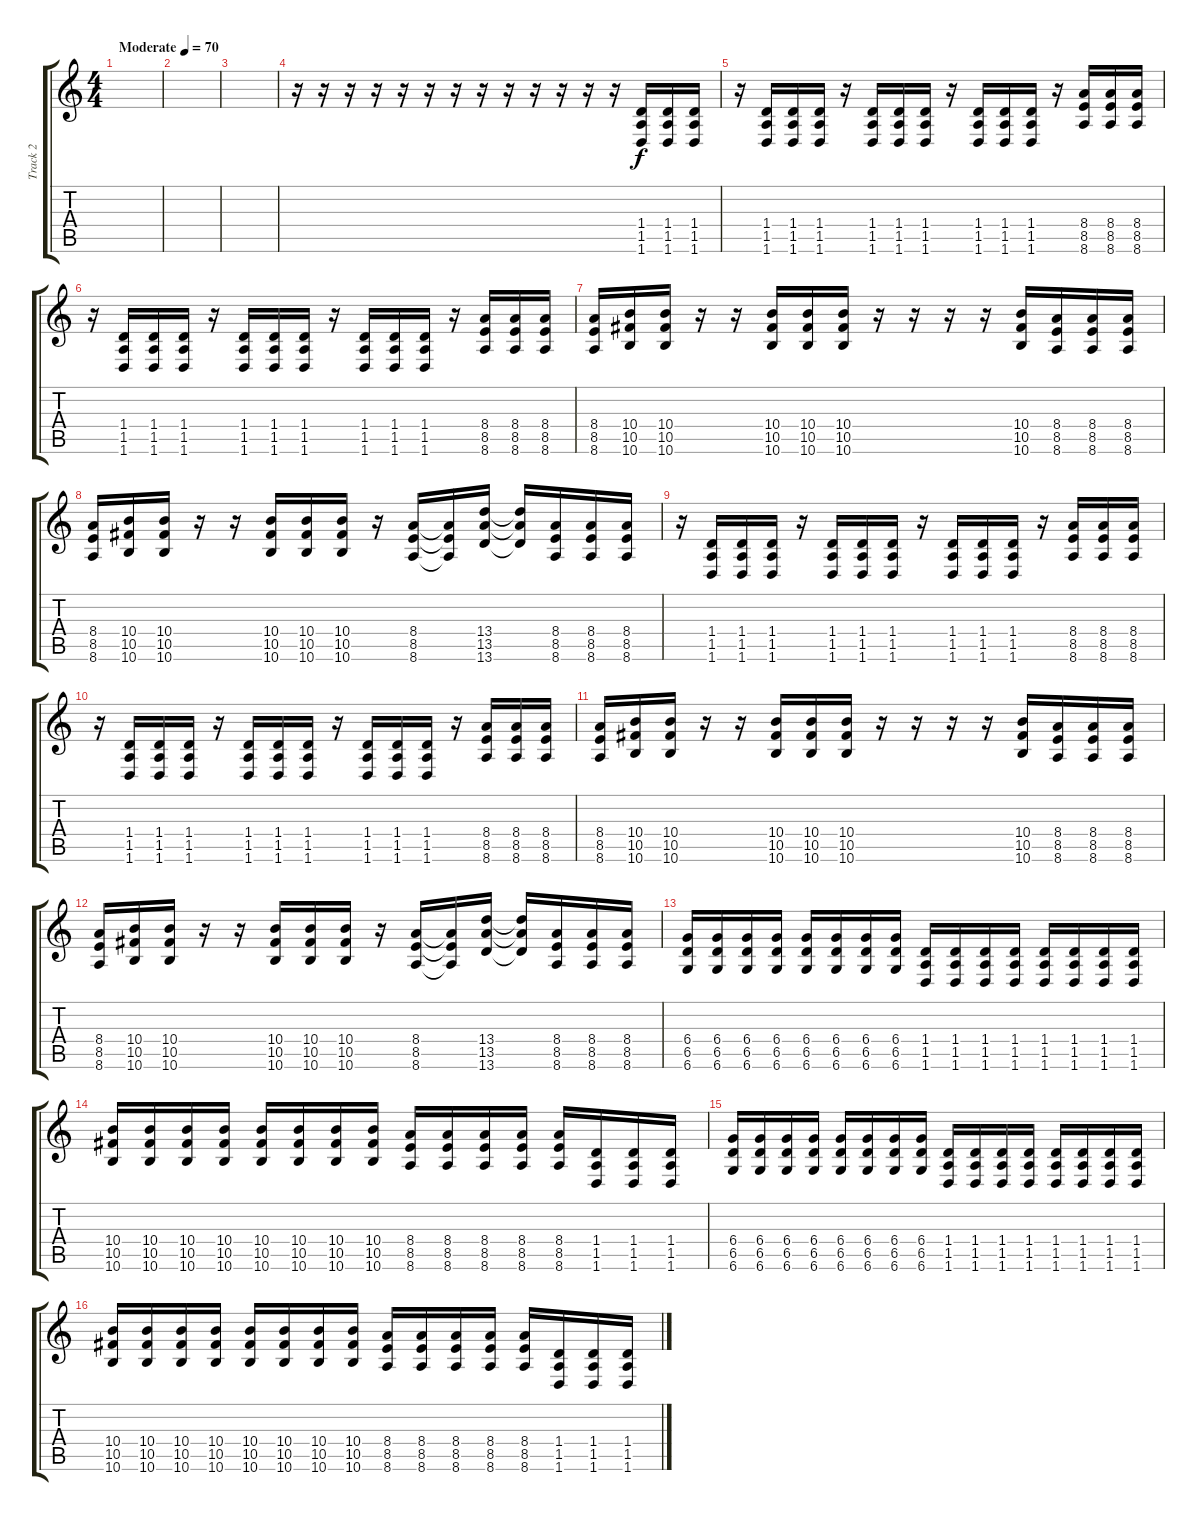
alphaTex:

\track ("Track 2" "Track 2") {instrument distortionguitar}
\staff {score tabs}
\tuning (Eb4 Bb3 Gb3 Db3 Ab2 Db2) {hide}
\ts (4 4)
\tempo (70 "Moderate")
\clef g2
\ks c
|
|
|
r.16 r.16 r.16 r.16 r.16 r.16 r.16 r.16 r.16 r.16 r.16 r.16 r.16 (1.4 1.5 1.6).16 (1.4 1.5 1.6).16 (1.4 1.5 1.6).16 |
r.16 (1.4 1.5 1.6).16 (1.4 1.5 1.6).16 (1.4 1.5 1.6).16 r.16 (1.4 1.5 1.6).16 (1.4 1.5 1.6).16 (1.4 1.5 1.6).16 r.16 (1.4 1.5 1.6).16 (1.4 1.5 1.6).16 (1.4 1.5 1.6).16 r.16 (8.4 8.5 8.6).16 (8.4 8.5 8.6).16 (8.4 8.5 8.6).16 |
r.16 (1.4 1.5 1.6).16 (1.4 1.5 1.6).16 (1.4 1.5 1.6).16 r.16 (1.4 1.5 1.6).16 (1.4 1.5 1.6).16 (1.4 1.5 1.6).16 r.16 (1.4 1.5 1.6).16 (1.4 1.5 1.6).16 (1.4 1.5 1.6).16 r.16 (8.4 8.5 8.6).16 (8.4 8.5 8.6).16 (8.4 8.5 8.6).16 |
(8.4 8.5 8.6).16 (10.4 10.5 10.6).16 (10.4 10.5 10.6).16 r.16 r.16 (10.4 10.5 10.6).16 (10.4 10.5 10.6).16 (10.4 10.5 10.6).16 r.16 r.16 r.16 r.16 (10.4 10.5 10.6).16 (8.4 8.5 8.6).16 (8.4 8.5 8.6).16 (8.4 8.5 8.6).16 |
(8.4 8.5 8.6).16 (10.4 10.5 10.6).16 (10.4 10.5 10.6).16 r.16 r.16 (10.4 10.5 10.6).16 (10.4 10.5 10.6).16 (10.4 10.5 10.6).16 r.16 (8.4 8.5 8.6).16 (8.4{t} 8.5{t} 8.6{t}).16 (13.4 13.5 13.6).16 (13.4{t} 13.5{t} 13.6{t}).16 (8.4 8.5 8.6).16 (8.4 8.5 8.6).16 (8.4 8.5 8.6).16 |
r.16 (1.4 1.5 1.6).16 (1.4 1.5 1.6).16 (1.4 1.5 1.6).16 r.16 (1.4 1.5 1.6).16 (1.4 1.5 1.6).16 (1.4 1.5 1.6).16 r.16 (1.4 1.5 1.6).16 (1.4 1.5 1.6).16 (1.4 1.5 1.6).16 r.16 (8.4 8.5 8.6).16 (8.4 8.5 8.6).16 (8.4 8.5 8.6).16 |
r.16 (1.4 1.5 1.6).16 (1.4 1.5 1.6).16 (1.4 1.5 1.6).16 r.16 (1.4 1.5 1.6).16 (1.4 1.5 1.6).16 (1.4 1.5 1.6).16 r.16 (1.4 1.5 1.6).16 (1.4 1.5 1.6).16 (1.4 1.5 1.6).16 r.16 (8.4 8.5 8.6).16 (8.4 8.5 8.6).16 (8.4 8.5 8.6).16 |
(8.4 8.5 8.6).16 (10.4 10.5 10.6).16 (10.4 10.5 10.6).16 r.16 r.16 (10.4 10.5 10.6).16 (10.4 10.5 10.6).16 (10.4 10.5 10.6).16 r.16 r.16 r.16 r.16 (10.4 10.5 10.6).16 (8.4 8.5 8.6).16 (8.4 8.5 8.6).16 (8.4 8.5 8.6).16 |
(8.4 8.5 8.6).16 (10.4 10.5 10.6).16 (10.4 10.5 10.6).16 r.16 r.16 (10.4 10.5 10.6).16 (10.4 10.5 10.6).16 (10.4 10.5 10.6).16 r.16 (8.4 8.5 8.6).16 (8.4{t} 8.5{t} 8.6{t}).16 (13.4 13.5 13.6).16 (13.4{t} 13.5{t} 13.6{t}).16 (8.4 8.5 8.6).16 (8.4 8.5 8.6).16 (8.4 8.5 8.6).16 |
(6.4 6.5 6.6).16 (6.4 6.5 6.6).16 (6.4 6.5 6.6).16 (6.4 6.5 6.6).16 (6.4 6.5 6.6).16 (6.4 6.5 6.6).16 (6.4 6.5 6.6).16 (6.4 6.5 6.6).16 (1.4 1.5 1.6).16 (1.4 1.5 1.6).16 (1.4 1.5 1.6).16 (1.4 1.5 1.6).16 (1.4 1.5 1.6).16 (1.4 1.5 1.6).16 (1.4 1.5 1.6).16 (1.4 1.5 1.6).16 |
(10.4 10.5 10.6).16 (10.4 10.5 10.6).16 (10.4 10.5 10.6).16 (10.4 10.5 10.6).16 (10.4 10.5 10.6).16 (10.4 10.5 10.6).16 (10.4 10.5 10.6).16 (10.4 10.5 10.6).16 (8.4 8.5 8.6).16 (8.4 8.5 8.6).16 (8.4 8.5 8.6).16 (8.4 8.5 8.6).16 (8.4 8.5 8.6).16 (1.4 1.5 1.6).16 (1.4 1.5 1.6).16 (1.4 1.5 1.6).16 |
(6.4 6.5 6.6).16 (6.4 6.5 6.6).16 (6.4 6.5 6.6).16 (6.4 6.5 6.6).16 (6.4 6.5 6.6).16 (6.4 6.5 6.6).16 (6.4 6.5 6.6).16 (6.4 6.5 6.6).16 (1.4 1.5 1.6).16 (1.4 1.5 1.6).16 (1.4 1.5 1.6).16 (1.4 1.5 1.6).16 (1.4 1.5 1.6).16 (1.4 1.5 1.6).16 (1.4 1.5 1.6).16 (1.4 1.5 1.6).16 |
(10.4 10.5 10.6).16 (10.4 10.5 10.6).16 (10.4 10.5 10.6).16 (10.4 10.5 10.6).16 (10.4 10.5 10.6).16 (10.4 10.5 10.6).16 (10.4 10.5 10.6).16 (10.4 10.5 10.6).16 (8.4 8.5 8.6).16 (8.4 8.5 8.6).16 (8.4 8.5 8.6).16 (8.4 8.5 8.6).16 (8.4 8.5 8.6).16 (1.4 1.5 1.6).16 (1.4 1.5 1.6).16 (1.4 1.5 1.6).16
